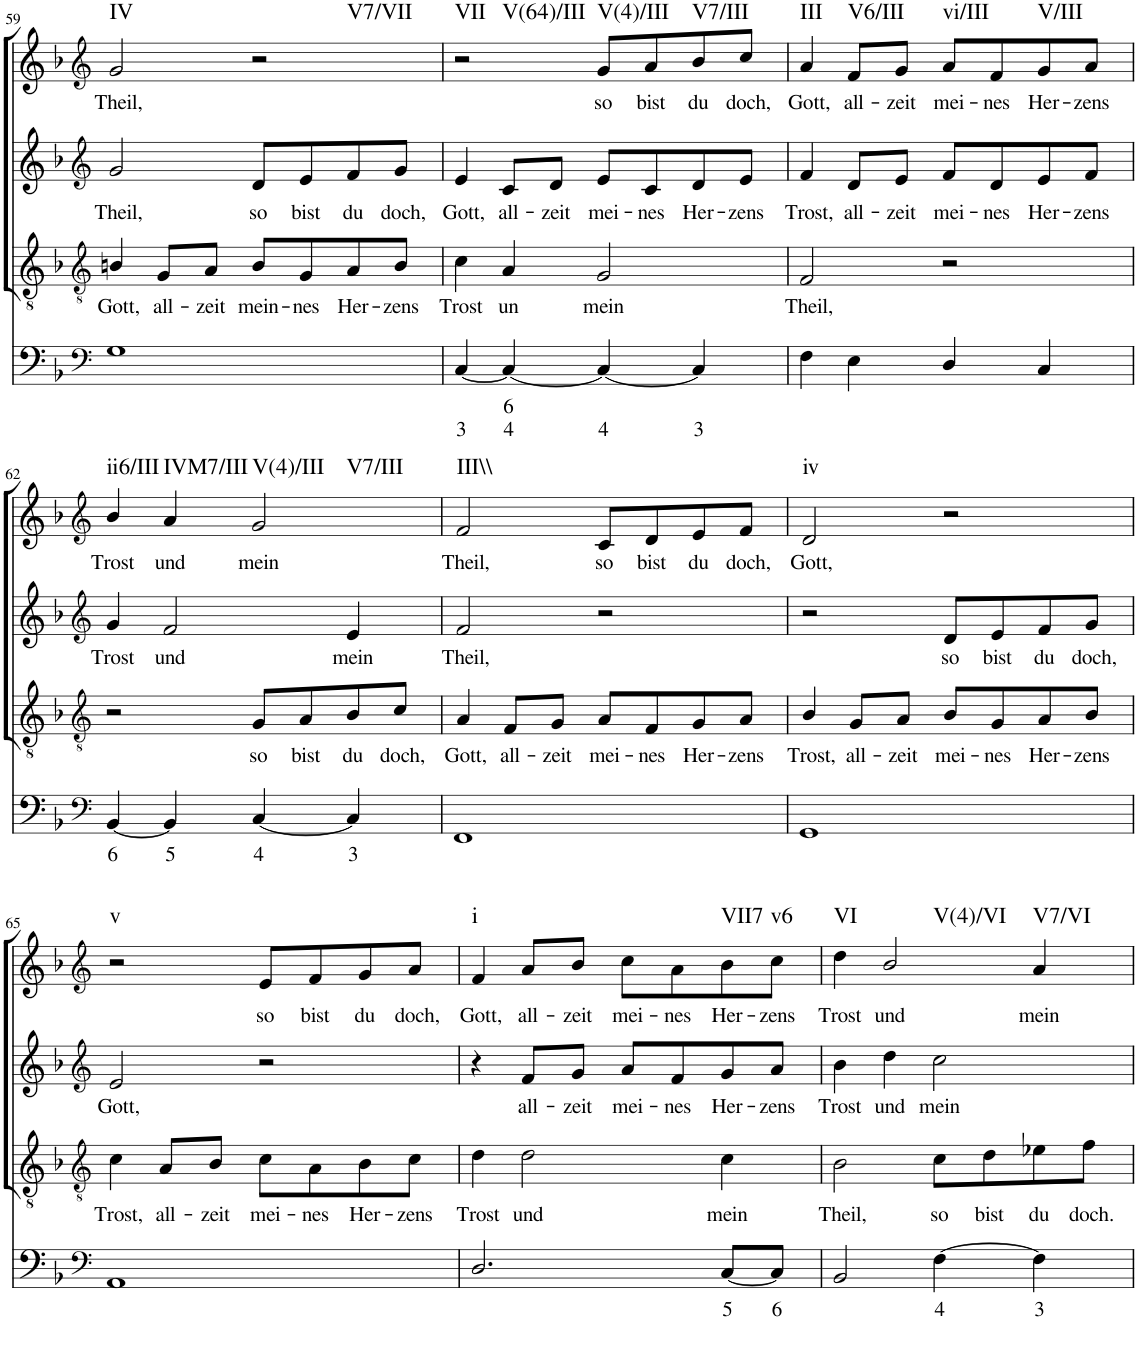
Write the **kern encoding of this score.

**kern	**text	**text	**kern	**text	**kern	**text	**kern	**text	**harte
*part4	*part4	*part4	*part3	*part3	*part2	*part2	*part1	*part1	*part1
*staff4	*staff4	*staff4	*staff3	*staff3	*staff2	*staff2	*staff1	*staff1	*
*I"Continuo	*	*	*I"Tenor	*	*I"Soprano II	*	*I"Soprano I	*	*
!!LO:PB:g=z
*clefF4	*	*	*clefGv2	*	*clefG2	*	*clefG2	*	*
*k[b-]	*	*	*k[b-]	*	*k[b-]	*	*k[b-]	*	*
=59	=59	=59	=59	=59	=59	=59	=59	=59	=59
!	!	!	!	!LO:LY:b	!	!LO:LY:b	!	!LO:LY:b	!LO:H:kt=IV
1G	.	.	4Bn/	Gott,	2g/	Theil,	2g/	Theil,	N
!	!	!	!	!LO:LY:b	!	!	!	!	!
.	.	.	8G/L	all-	.	.	.	.	.
!	!	!	!	!LO:LY:b	!	!	!	!	!
.	.	.	8A/J	zeit	.	.	.	.	.
!	!	!	!	!LO:LY:b	!	!LO:LY:b	!	!	!LO:H:kt=V7/VII
.	.	.	8B/L	mein-	8d/L	so	2r	.	N
!	!	!	!	!LO:LY:b	!	!LO:LY:b	!	!	!
.	.	.	8G/	nes	8e/	bist	.	.	.
!	!	!	!	!LO:LY:b	!	!LO:LY:b	!	!	!
.	.	.	8A/	Her-	8f/	du	.	.	.
!	!	!	!	!LO:LY:b	!	!LO:LY:b	!	!	!
.	.	.	8B/J	zens	8g/J	doch,	.	.	.
=60	=60	=60	=60	=60	=60	=60	=60	=60	=60
!	!	!LO:LY:b	!	!LO:LY:b	!	!LO:LY:b	!	!	!LO:H:n=1:kt=VII
!	!	!	!	!	!	!	!	!	!LO:H:n=2:kt=V(64)/III
[4C/	.	3	4c\	Trost	4e/	Gott,	2r	.	N N
!	!LO:LY:b	!LO:LY:b	!	!LO:LY:b	!	!LO:LY:b	!	!	!
4C/_	6	4	4A/	un	8c/L	all-	.	.	.
!	!	!	!	!	!	!LO:LY:b	!	!	!
.	.	.	.	.	8d/J	zeit	.	.	.
!	!	!LO:LY:b	!	!LO:LY:b	!	!LO:LY:b	!	!LO:LY:b	!LO:H:kt=V(4)/III
4C/_	.	4	2G/	mein	8e/L	mei-	8g/L	so	N
!	!	!	!	!	!	!LO:LY:b	!	!LO:LY:b	!
.	.	.	.	.	8c/	nes	8a/	bist	.
!	!	!LO:LY:b	!	!	!	!LO:LY:b	!	!LO:LY:b	!LO:H:kt=V7/III
4C/]	.	3	.	.	8d/	Her-	8b-/	du	N
!	!	!	!	!	!	!LO:LY:b	!	!LO:LY:b	!
.	.	.	.	.	8e/J	zens	8cc/J	doch,	.
=61	=61	=61	=61	=61	=61	=61	=61	=61	=61
!	!	!	!	!LO:LY:b	!	!LO:LY:b	!	!LO:LY:b	!LO:H:kt=III
4F\	.	.	2F/	Theil,	4f/	Trost,	4a/	Gott,	N
!	!	!	!	!	!	!LO:LY:b	!	!LO:LY:b	!LO:H:kt=V6/III
4E\	.	.	.	.	8d/L	all-	8f/L	all-	N
!	!	!	!	!	!	!LO:LY:b	!	!LO:LY:b	!
.	.	.	.	.	8e/J	zeit	8g/J	zeit	.
!	!	!	!	!	!	!LO:LY:b	!	!LO:LY:b	!LO:H:kt=vi/III
4D/	.	.	2r	.	8f/L	mei-	8a/L	mei-	N
!	!	!	!	!	!	!LO:LY:b	!	!LO:LY:b	!
.	.	.	.	.	8d/	nes	8f/	nes	.
!	!	!	!	!	!	!LO:LY:b	!	!LO:LY:b	!LO:H:kt=V/III
4C/	.	.	.	.	8e/	Her-	8g/	Her-	N
!	!	!	!	!	!	!LO:LY:b	!	!LO:LY:b	!
.	.	.	.	.	8f/J	zens	8a/J	zens	.
!!LO:LB:g=z
=62	=62	=62	=62	=62	=62	=62	=62	=62	=62
*clefF4	*	*	*clefGv2	*	*clefG2	*	*clefG2	*	*
!	!LO:LY:b	!	!	!	!	!LO:LY:b	!	!LO:LY:b	!LO:H:kt=ii6/III
[4BB-/	6	.	2r	.	4g/	Trost	4b-/	Trost	N
!	!LO:LY:b	!	!	!	!	!LO:LY:b	!	!LO:LY:b	!LO:H:kt=IVM7/III
4BB-/]	5	.	.	.	2f/	und	4a/	und	N
!	!LO:LY:b	!	!	!LO:LY:b	!	!	!	!LO:LY:b	!LO:H:n=1:kt=V(4)/III
!	!	!	!	!	!	!	!	!	!LO:H:n=2:kt=V7/III
[4C/	4	.	8G/L	so	.	.	2g/	mein	N N
!	!	!	!	!LO:LY:b	!	!	!	!	!
.	.	.	8A/	bist	.	.	.	.	.
!	!LO:LY:b	!	!	!LO:LY:b	!	!LO:LY:b	!	!	!
4C/]	3	.	8B-/	du	4e/	mein	.	.	.
!	!	!	!	!LO:LY:b	!	!	!	!	!
.	.	.	8c/J	doch,	.	.	.	.	.
=63	=63	=63	=63	=63	=63	=63	=63	=63	=63
!	!	!	!	!LO:LY:b	!	!LO:LY:b	!	!LO:LY:b	!LO:H:kt=III\\
1FF	.	.	4A/	Gott,	2f/	Theil,	2f/	Theil,	N
!	!	!	!	!LO:LY:b	!	!	!	!	!
.	.	.	8F/L	all-	.	.	.	.	.
!	!	!	!	!LO:LY:b	!	!	!	!	!
.	.	.	8G/J	zeit	.	.	.	.	.
!	!	!	!	!LO:LY:b	!	!	!	!LO:LY:b	!
.	.	.	8A/L	mei-	2r	.	8c/L	so	.
!	!	!	!	!LO:LY:b	!	!	!	!LO:LY:b	!
.	.	.	8F/	nes	.	.	8d/	bist	.
!	!	!	!	!LO:LY:b	!	!	!	!LO:LY:b	!
.	.	.	8G/	Her-	.	.	8e/	du	.
!	!	!	!	!LO:LY:b	!	!	!	!LO:LY:b	!
.	.	.	8A/J	zens	.	.	8f/J	doch,	.
=64	=64	=64	=64	=64	=64	=64	=64	=64	=64
!	!	!	!	!LO:LY:b	!	!	!	!LO:LY:b	!LO:H:kt=iv
1GG	.	.	4B-/	Trost,	2r	.	2d/	Gott,	N
!	!	!	!	!LO:LY:b	!	!	!	!	!
.	.	.	8G/L	all-	.	.	.	.	.
!	!	!	!	!LO:LY:b	!	!	!	!	!
.	.	.	8A/J	zeit	.	.	.	.	.
!	!	!	!	!LO:LY:b	!	!LO:LY:b	!	!	!
.	.	.	8B-/L	mei-	8d/L	so	2r	.	.
!	!	!	!	!LO:LY:b	!	!LO:LY:b	!	!	!
.	.	.	8G/	nes	8e/	bist	.	.	.
!	!	!	!	!LO:LY:b	!	!LO:LY:b	!	!	!
.	.	.	8A/	Her-	8f/	du	.	.	.
!	!	!	!	!LO:LY:b	!	!LO:LY:b	!	!	!
.	.	.	8B-/J	zens	8g/J	doch,	.	.	.
!!LO:LB:g=z
=65	=65	=65	=65	=65	=65	=65	=65	=65	=65
*clefF4	*	*	*clefGv2	*	*clefG2	*	*clefG2	*	*
!	!	!	!	!LO:LY:b	!	!LO:LY:b	!	!	!LO:H:kt=v
1AA	.	.	4c\	Trost,	2e/	Gott,	2r	.	N
!	!	!	!	!LO:LY:b	!	!	!	!	!
.	.	.	8A/L	all-	.	.	.	.	.
!	!	!	!	!LO:LY:b	!	!	!	!	!
.	.	.	8B-/J	zeit	.	.	.	.	.
!	!	!	!	!LO:LY:b	!	!	!	!LO:LY:b	!
.	.	.	8c\L	mei-	2r	.	8e/L	so	.
!	!	!	!	!LO:LY:b	!	!	!	!LO:LY:b	!
.	.	.	8A\	nes	.	.	8f/	bist	.
!	!	!	!	!LO:LY:b	!	!	!	!LO:LY:b	!
.	.	.	8B-\	Her-	.	.	8g/	du	.
!	!	!	!	!LO:LY:b	!	!	!	!LO:LY:b	!
.	.	.	8c\J	zens	.	.	8a/J	doch,	.
=66	=66	=66	=66	=66	=66	=66	=66	=66	=66
!	!	!	!	!LO:LY:b	!	!	!	!LO:LY:b	!LO:H:kt=i
2.D/	.	.	4d\	Trost	4r	.	4f/	Gott,	N
!	!	!	!	!LO:LY:b	!	!LO:LY:b	!	!LO:LY:b	!
.	.	.	2d\	und	8f/L	all-	8a/L	all-	.
!	!	!	!	!	!	!LO:LY:b	!	!LO:LY:b	!
.	.	.	.	.	8g/J	zeit	8b-/J	zeit	.
!	!	!	!	!	!	!LO:LY:b	!	!LO:LY:b	!
.	.	.	.	.	8a/L	mei-	8cc\L	mei-	.
!	!	!	!	!	!	!LO:LY:b	!	!LO:LY:b	!
.	.	.	.	.	8f/	nes	8a\	nes	.
!	!LO:LY:b	!	!	!LO:LY:b	!	!LO:LY:b	!	!LO:LY:b	!LO:H:kt=VII7
[8C/L	5	.	4c\	mein	8g/	Her-	8b-\	Her-	N
!	!LO:LY:b	!	!	!	!	!LO:LY:b	!	!LO:LY:b	!LO:H:kt=v6
8C/J]	6	.	.	.	8a/J	zens	8cc\J	zens	N
=67	=67	=67	=67	=67	=67	=67	=67	=67	=67
!	!	!	!	!LO:LY:b	!	!LO:LY:b	!	!LO:LY:b	!LO:H:kt=VI
2BB-/	.	.	2B-\	Theil,	4b-\	Trost	4dd\	Trost	N
!	!	!	!	!	!	!LO:LY:b	!	!LO:LY:b	!LO:H:kt=V(4)/VI
.	.	.	.	.	4dd\	und	2b-/	und	N
!	!LO:LY:b	!	!	!LO:LY:b	!	!LO:LY:b	!	!	!
[4F\	4	.	8c\L	so	2cc\	mein	.	.	.
!	!	!	!	!LO:LY:b	!	!	!	!	!
.	.	.	8d\	bist	.	.	.	.	.
!	!LO:LY:b	!	!	!LO:LY:b	!	!	!	!LO:LY:b	!LO:H:kt=V7/VI
4F\]	3	.	8e-X\	du	.	.	4a/	mein	N
!	!	!	!	!LO:LY:b	!	!	!	!	!
.	.	.	8f\J	doch.	.	.	.	.	.
=	=	=	=	=	=	=	=	=	=
*-	*-	*-	*-	*-	*-	*-	*-	*-	*-
